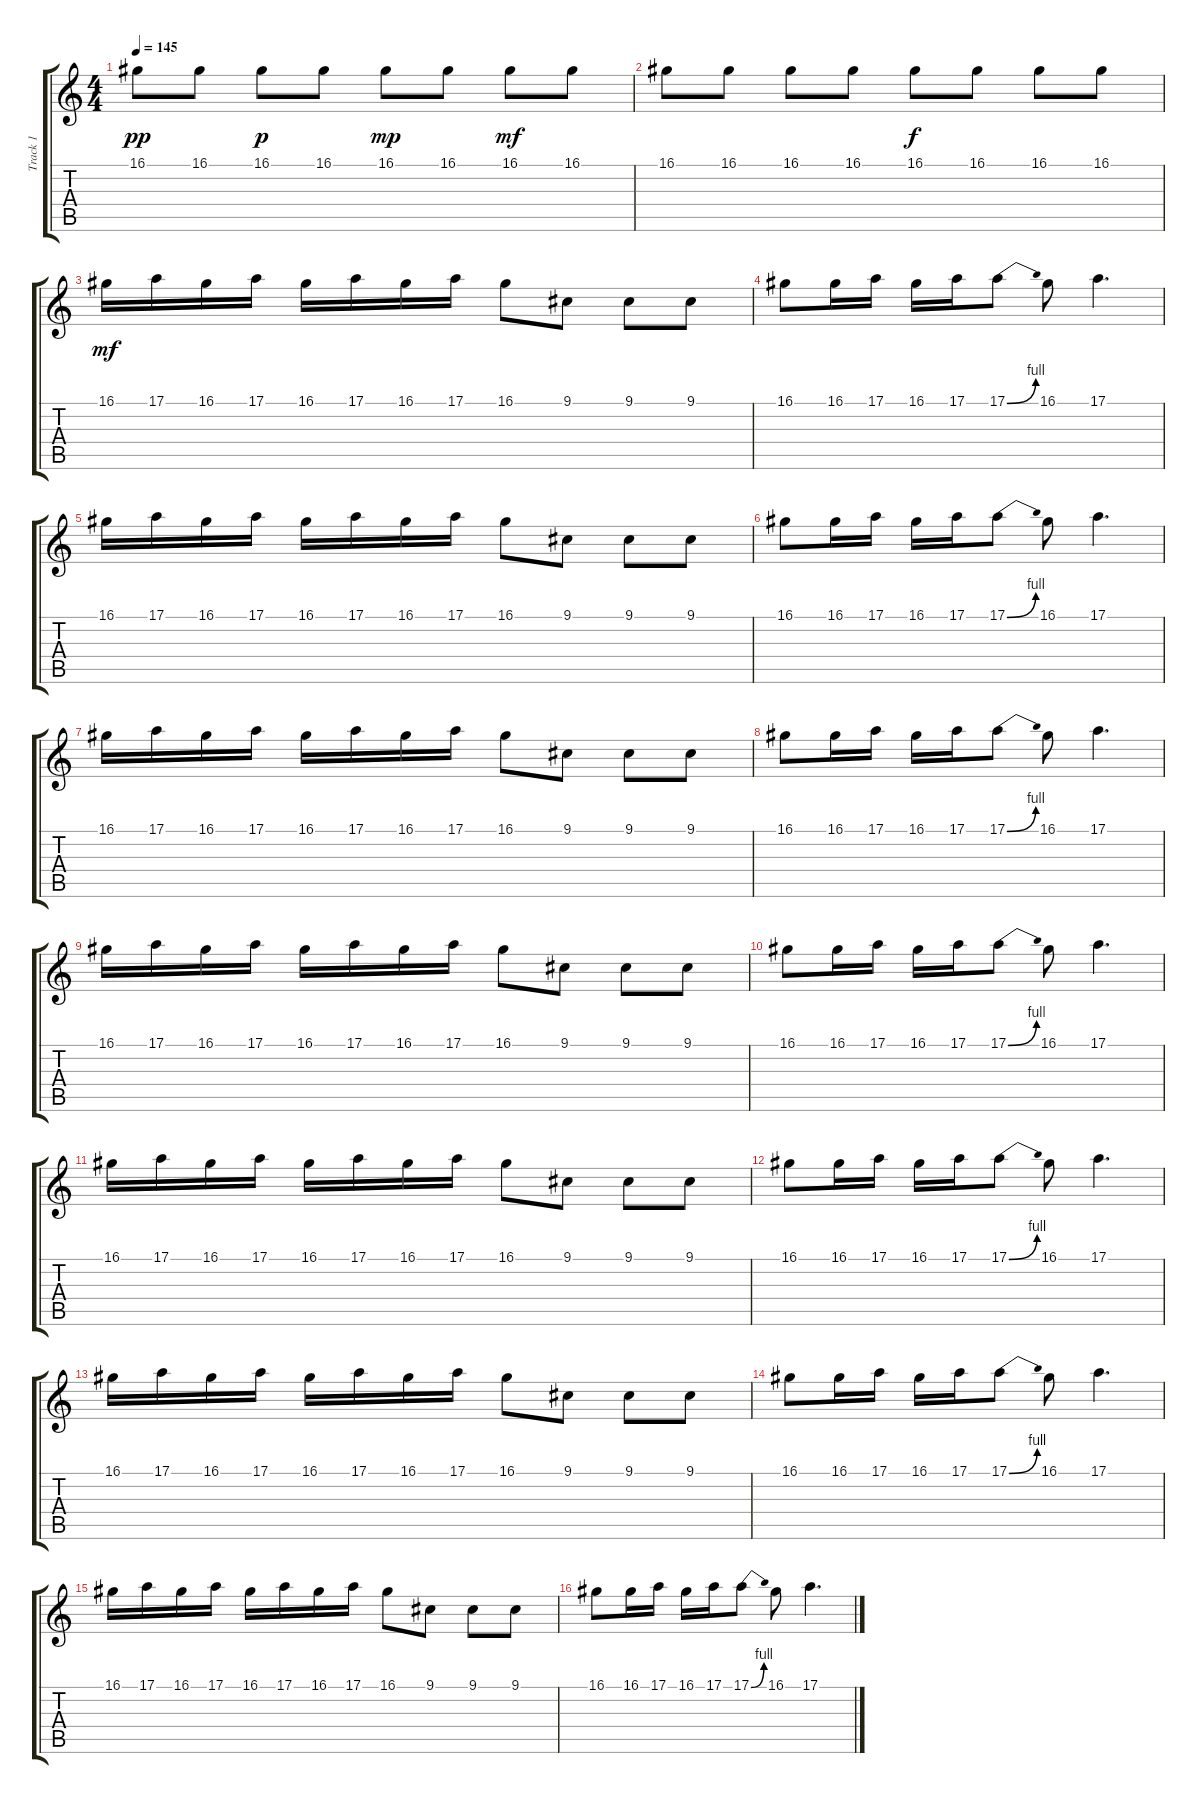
\track ("Track 1" "Track 1") {instrument lead1square}
\staff {score tabs}
\tuning (E4 B3 G3 D3 A2 E2) {hide}
\ts (4 4)
\tempo 145
\clef g2
\ks c
16.1.8{dy pp} 16.1.8 16.1.8{dy p} 16.1.8 16.1.8{dy mp} 16.1.8 16.1.8{dy mf} 16.1.8 |
16.1.8 16.1.8 16.1.8 16.1.8 16.1.8{dy f} 16.1.8 16.1.8 16.1.8 |
16.1.16{dy mf} 17.1.16 16.1.16 17.1.16 16.1.16 17.1.16 16.1.16 17.1.16 16.1.8 9.1.8 9.1.8 9.1.8 |
16.1.8 16.1.16 17.1.16 16.1.16 17.1.16 17.1{be (bend 0 0 60 4)}.8 16.1.8 17.1.4{d} |
16.1.16 17.1.16 16.1.16 17.1.16 16.1.16 17.1.16 16.1.16 17.1.16 16.1.8 9.1.8 9.1.8 9.1.8 |
16.1.8 16.1.16 17.1.16 16.1.16 17.1.16 17.1{be (bend 0 0 60 4)}.8 16.1.8 17.1.4{d} |
16.1.16 17.1.16 16.1.16 17.1.16 16.1.16 17.1.16 16.1.16 17.1.16 16.1.8 9.1.8 9.1.8 9.1.8 |
16.1.8 16.1.16 17.1.16 16.1.16 17.1.16 17.1{be (bend 0 0 60 4)}.8 16.1.8 17.1.4{d} |
16.1.16 17.1.16 16.1.16 17.1.16 16.1.16 17.1.16 16.1.16 17.1.16 16.1.8 9.1.8 9.1.8 9.1.8 |
16.1.8 16.1.16 17.1.16 16.1.16 17.1.16 17.1{be (bend 0 0 60 4)}.8 16.1.8 17.1.4{d} |
16.1.16 17.1.16 16.1.16 17.1.16 16.1.16 17.1.16 16.1.16 17.1.16 16.1.8 9.1.8 9.1.8 9.1.8 |
16.1.8 16.1.16 17.1.16 16.1.16 17.1.16 17.1{be (bend 0 0 60 4)}.8 16.1.8 17.1.4{d} |
16.1.16 17.1.16 16.1.16 17.1.16 16.1.16 17.1.16 16.1.16 17.1.16 16.1.8 9.1.8 9.1.8 9.1.8 |
16.1.8 16.1.16 17.1.16 16.1.16 17.1.16 17.1{be (bend 0 0 60 4)}.8 16.1.8 17.1.4{d} |
16.1.16 17.1.16 16.1.16 17.1.16 16.1.16 17.1.16 16.1.16 17.1.16 16.1.8 9.1.8 9.1.8 9.1.8 |
16.1.8 16.1.16 17.1.16 16.1.16 17.1.16 17.1{be (bend 0 0 60 4)}.8 16.1.8 17.1.4{d}
